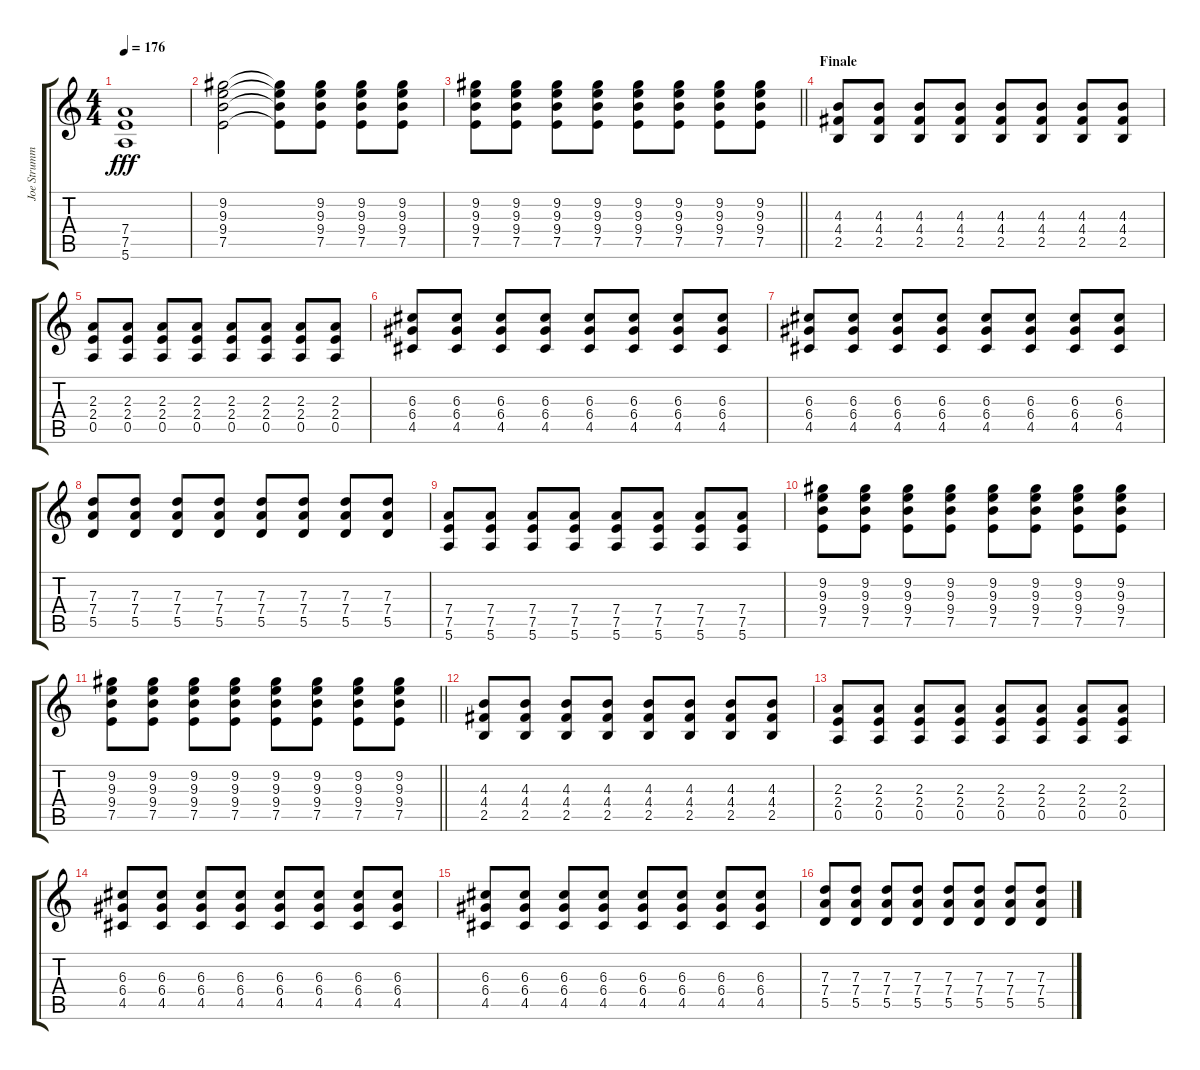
\track ("Joe Strummer - Rhythm Guitar" "Joe Strumm") {instrument distortionguitar}
\staff {score tabs}
\tuning (E4 B3 G3 D3 A2 E2) {hide}
\ts (4 4)
\tempo 176
\clef g2
\ks c
(7.4 7.5 5.6).1{dy fff} |
(9.2 9.3 9.4 7.5).2 (9.2{t} 9.3{t} 9.4{t} 7.5{t}).8 (9.2 9.3 9.4 7.5).8 (9.2 9.3 9.4 7.5).8 (9.2 9.3 9.4 7.5).8 |
\barLineRight lightlight
(9.2 9.3 9.4 7.5).8 (9.2 9.3 9.4 7.5).8 (9.2 9.3 9.4 7.5).8 (9.2 9.3 9.4 7.5).8 (9.2 9.3 9.4 7.5).8 (9.2 9.3 9.4 7.5).8 (9.2 9.3 9.4 7.5).8 (9.2 9.3 9.4 7.5).8 |
\section ("" "Finale")
(4.3 4.4 2.5).8 (4.3 4.4 2.5).8 (4.3 4.4 2.5).8 (4.3 4.4 2.5).8 (4.3 4.4 2.5).8 (4.3 4.4 2.5).8 (4.3 4.4 2.5).8 (4.3 4.4 2.5).8 |
(2.3 2.4 0.5).8 (2.3 2.4 0.5).8 (2.3 2.4 0.5).8 (2.3 2.4 0.5).8 (2.3 2.4 0.5).8 (2.3 2.4 0.5).8 (2.3 2.4 0.5).8 (2.3 2.4 0.5).8 |
(6.3 6.4 4.5).8 (6.3 6.4 4.5).8 (6.3 6.4 4.5).8 (6.3 6.4 4.5).8 (6.3 6.4 4.5).8 (6.3 6.4 4.5).8 (6.3 6.4 4.5).8 (6.3 6.4 4.5).8 |
(6.3 6.4 4.5).8 (6.3 6.4 4.5).8 (6.3 6.4 4.5).8 (6.3 6.4 4.5).8 (6.3 6.4 4.5).8 (6.3 6.4 4.5).8 (6.3 6.4 4.5).8 (6.3 6.4 4.5).8 |
(7.3 7.4 5.5).8 (7.3 7.4 5.5).8 (7.3 7.4 5.5).8 (7.3 7.4 5.5).8 (7.3 7.4 5.5).8 (7.3 7.4 5.5).8 (7.3 7.4 5.5).8 (7.3 7.4 5.5).8 |
(7.4 7.5 5.6).8 (7.4 7.5 5.6).8 (7.4 7.5 5.6).8 (7.4 7.5 5.6).8 (7.4 7.5 5.6).8 (7.4 7.5 5.6).8 (7.4 7.5 5.6).8 (7.4 7.5 5.6).8 |
(9.2 9.3 9.4 7.5).8 (9.2 9.3 9.4 7.5).8 (9.2 9.3 9.4 7.5).8 (9.2 9.3 9.4 7.5).8 (9.2 9.3 9.4 7.5).8 (9.2 9.3 9.4 7.5).8 (9.2 9.3 9.4 7.5).8 (9.2 9.3 9.4 7.5).8 |
\barLineRight lightlight
(9.2 9.3 9.4 7.5).8 (9.2 9.3 9.4 7.5).8 (9.2 9.3 9.4 7.5).8 (9.2 9.3 9.4 7.5).8 (9.2 9.3 9.4 7.5).8 (9.2 9.3 9.4 7.5).8 (9.2 9.3 9.4 7.5).8 (9.2 9.3 9.4 7.5).8 |
(4.3 4.4 2.5).8 (4.3 4.4 2.5).8 (4.3 4.4 2.5).8 (4.3 4.4 2.5).8 (4.3 4.4 2.5).8 (4.3 4.4 2.5).8 (4.3 4.4 2.5).8 (4.3 4.4 2.5).8 |
(2.3 2.4 0.5).8 (2.3 2.4 0.5).8 (2.3 2.4 0.5).8 (2.3 2.4 0.5).8 (2.3 2.4 0.5).8 (2.3 2.4 0.5).8 (2.3 2.4 0.5).8 (2.3 2.4 0.5).8 |
(6.3 6.4 4.5).8 (6.3 6.4 4.5).8 (6.3 6.4 4.5).8 (6.3 6.4 4.5).8 (6.3 6.4 4.5).8 (6.3 6.4 4.5).8 (6.3 6.4 4.5).8 (6.3 6.4 4.5).8 |
(6.3 6.4 4.5).8 (6.3 6.4 4.5).8 (6.3 6.4 4.5).8 (6.3 6.4 4.5).8 (6.3 6.4 4.5).8 (6.3 6.4 4.5).8 (6.3 6.4 4.5).8 (6.3 6.4 4.5).8 |
(7.3 7.4 5.5).8 (7.3 7.4 5.5).8 (7.3 7.4 5.5).8 (7.3 7.4 5.5).8 (7.3 7.4 5.5).8 (7.3 7.4 5.5).8 (7.3 7.4 5.5).8 (7.3 7.4 5.5).8
